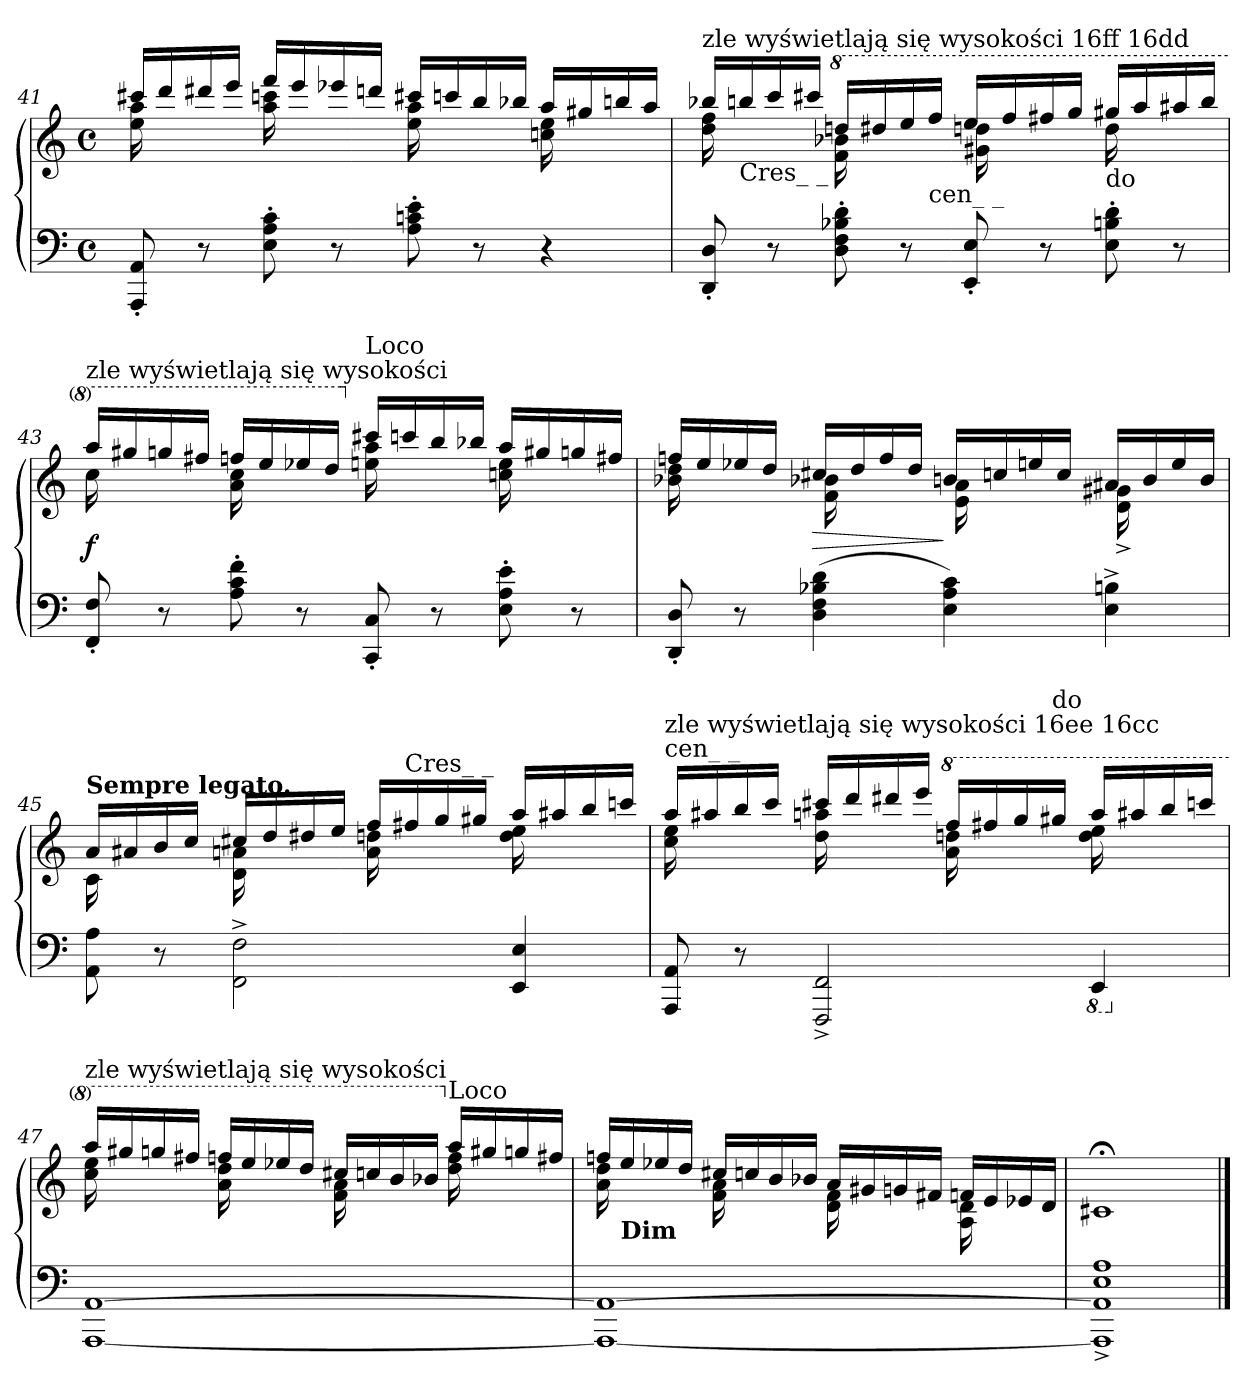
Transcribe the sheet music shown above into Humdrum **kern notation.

**kern	**kern	**dynam
*part1	*part1	*part1
*staff2	*staff1	*staff1/2
*clefF4	*clefG2	*
*k[]	*k[]	*
*M4/4	*M4/4	*
*met(c)	*met(c)	*
=41	=41	=41
*	*^	*
8AAA'< 8AA'<	16ccc#XLL	16ee 16aa	.
.	16ddd	8.rgyy	.
8r	16ddd#X	.	.
.	16eeeJJ	.	.
8E'> 8A'> 8c'>	16fffLL	16aa 16cccn	.
.	16eee	8.ryy	.
8r	16eee-X	.	.
.	16dddnJJ	.	.
8A'> 8cn'> 8e'>	16ccc#XLL	16ee 16aa	.
.	16cccn	8.ryy	.
8r	16bb	.	.
.	16bb-XJJ	.	.
4r	16aaLL	16ccn 16ee	.
.	16gg#X	8.rgyy	.
.	16bbn	.	.
.	16aaJJ	.	.
=42	=42	=42	=42
!	!LO:TX:a:t=zle wyświetlają się wysokości 16ff 16dd	!	!
8DD'< 8D'<	16bb-XLL	16dd 16ff	.
!	!LO:TX:b:t=Cres_ _	!	!
.	16bbn	8.ryy	.
8r	16ccc	.	.
.	16ccc#XJJ	.	.
*	*8va	*	*
8D'> 8F'> 8B-X'> 8d'>	16dddnLL	16ff 16bb-X	.
.	16ddd#X	8.reyy	.
8r	16eee	.	.
!	!LO:TX:b:t=cen_ _	!	!
.	16fffJJ	.	.
8EE'< 8E'<	16eeeLL	16gg#X 16dddn	.
.	16fff	8.reyy	.
8r	16fff#X	.	.
.	16gggJJ	.	.
!	!LO:TX:b:t=do	!	!
8E'> 8Bn'> 8d'>	16ggg#XLL	16ddd	.
.	16aaa	8.ryy	.
8r	16aaa#X	.	.
.	16bbbJJ	.	.
=43	=43	=43	=43
!	!LO:TX:a:t=zle wyświetlają się wysokości	!	!
8FF'< 8F'<	16aaaLL	16ccc	f
.	16ggg#X	8.reyy	.
8r	16gggn	.	.
.	16fff#XJJ	.	.
8A'> 8c'> 8f'>	16fffnLL	16aa 16ccc	.
.	16eee	8.rcyy	.
8r	16eee-X	.	.
.	16dddJJ	.	.
*	*X8va	*	*
!	!LO:TX:a:t=Loco	!	!
8CC'< 8C'<	16ccc#XLL	16een 16aa	.
.	16cccn	8.rcyy	.
8r	16bb	.	.
.	16bb-XJJ	.	.
8E'> 8A'> 8e'>	16aaLL	16ccn 16ee	.
.	16gg#X	8.reyy	.
8r	16ggn	.	.
.	16ff#XJJ	.	.
=44	=44	=44	=44
8DD'< 8D'<	16ffnLL	16b-X 16dd	.
.	16ee	8.reyy	.
8r	16ee-X	.	.
.	16ddJJ	.	.
(4D 4F 4B-X 4d	16cc#XLL	16f 16b-X	>
.	16dd	8.reyy	.
.	16ff	.	.
.	16ddJJ	.	.
4E 4A 4c)	16bnLL	16e 16a	]
.	16ccn	8.rcyy	.
.	16een	.	.
.	16ccJJ	.	.
4E^> 4Bn^>	16a#XLL	16d^< 16g#X^<	.
.	16b	8.rAyy	.
.	16ee	.	.
.	16bJJ	.	.
=45	=45	=45	=45
!	!LO:TX:a:B:t=Sempre legato.	!	!
8AA 8A	16aLL	16c	.
.	16a#X	8.rcyy	.
8r	16b	.	.
.	16ccJJ	.	.
2FF^>\ 2F^>\	16cc#XLL	16d 16an	.
.	16dd	8.rcyy	.
.	16dd#X	.	.
.	16eeJJ	.	.
.	16ffLL	16a 16ddn	.
!	!LO:TX:a:t=Cres_ _	!	!
.	16ff#X	8.reyy	.
.	16gg	.	.
.	16gg#XJJ	.	.
4EE 4E	16aaLL	16dd 16ee	.
.	16aa#X	8.ryy	.
.	16bb	.	.
.	16cccnJJ	.	.
=46	=46	=46	=46
!	!LO:TX:a:t=cen_ _	!	!
!	!LO:TX:a:t=zle wyświetlają się wysokości 16ee 16cc	!	!
8AAA 8AA	16aaLL	16cc 16ee	.
.	16aa#X	8.ryy	.
8r	16bb	.	.
.	16cccJJ	.	.
2FFF^> 2FF^>	16ccc#XLL	16dd 16aan	.
.	16ddd	8.ryy	.
.	16ddd#X	.	.
.	16eeeJJ	.	.
*	*8va	*	*
.	16fffLL	16aa 16dddn	.
.	16fff#X	8.rgyy	.
.	16ggg	.	.
!	!LO:TX:a:t=do	!	!
.	16ggg#XJJ	.	.
*8ba	*	*	*
4EEE	16aaaLL	16ddd 16eee	.
.	16aaa#X	8.ryy	.
.	16bbb	.	.
.	16ccccnJJ	.	.
=47	=47	=47	=47
*X8ba	*	*	*
!	!LO:TX:a:t=zle wyświetlają się wysokości	!	!
[1AAA [<1AA	16aaaLL	16ccc 16eee	.
.	16ggg#X	8.rgyy	.
.	16gggn	.	.
.	16fff#XJJ	.	.
.	16fffnLL	16aa 16ddd	.
.	16eee	8.rgyy	.
.	16eee-X	.	.
.	16dddJJ	.	.
.	16ccc#XLL	16ff 16aa	.
.	16cccn	8.rcyy	.
.	16bb	.	.
.	16bb-XJJ	.	.
*	*X8va	*	*
!	!LO:TX:a:t=Loco	!	!
.	16aaLL	16dd 16ff	.
.	16gg#X	8.rgyy	.
.	16ggn	.	.
.	16ff#XJJ	.	.
=48	=48	=48	=48
1AAA_ 1AA_	16ffnLL	16a 16dd	.
!	!LO:TX:c:B:t=Dim	!	!
.	16ee	8.reyy	.
.	16ee-X	.	.
.	16ddJJ	.	.
.	16cc#XLL	16f 16a	.
.	16ccn	8.rcyy	.
.	16b	.	.
.	16b-XJJ	.	.
.	16aLL	16d 16f	.
.	16g#X	8.rcyy	.
.	16gn	.	.
.	16f#XJJ	.	.
.	16fnLL	16A 16d	.
.	16e	8.rDyy	.
.	16e-X	.	.
.	16dJJ	.	.
*	*v	*v	*
=49	=49	=49
1AAA]^> 1AA]^> 1E^> 1A^>	1c#X;<	.
==	==	==
*-	*-	*-
